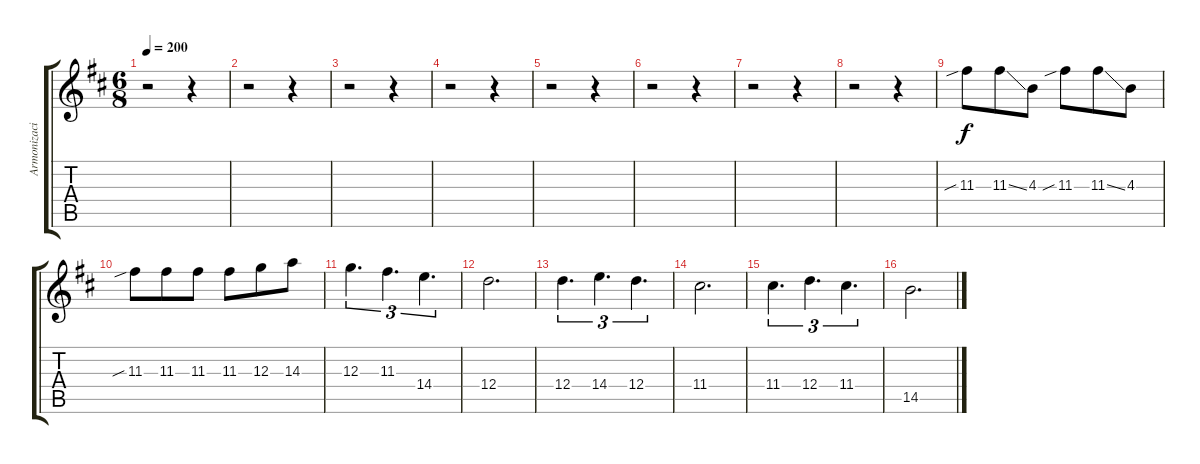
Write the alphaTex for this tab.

\track ("Armonización" "Armonizaci") {instrument distortionguitar}
\staff {score tabs}
\tuning (E4 B3 G3 D3 A2 E2) {hide}
\ts (6 8)
\tempo 200
\clef g2
\ks bminor
r.2{dy f} r.4 |
r.2 r.4 |
r.2 r.4 |
r.2 r.4 |
r.2 r.4 |
r.2 r.4 |
r.2 r.4 |
r.2 r.4 |
11.3{sib}.8 11.3{ss}.8 4.3.8 11.3{sib}.8 11.3{ss}.8 4.3.8 |
11.3{sib}.8 11.3.8 11.3.8 11.3.8 12.3.8 14.3.8 |
12.3.4{d tu (3 2)} 11.3.4{d tu (3 2)} 14.4.4{d tu (3 2)} |
12.4.2{d} |
12.4.4{d tu (3 2)} 14.4.4{d tu (3 2)} 12.4.4{d tu (3 2)} |
11.4.2{d} |
11.4.4{d tu (3 2)} 12.4.4{d tu (3 2)} 11.4.4{d tu (3 2)} |
14.5.2{d}
